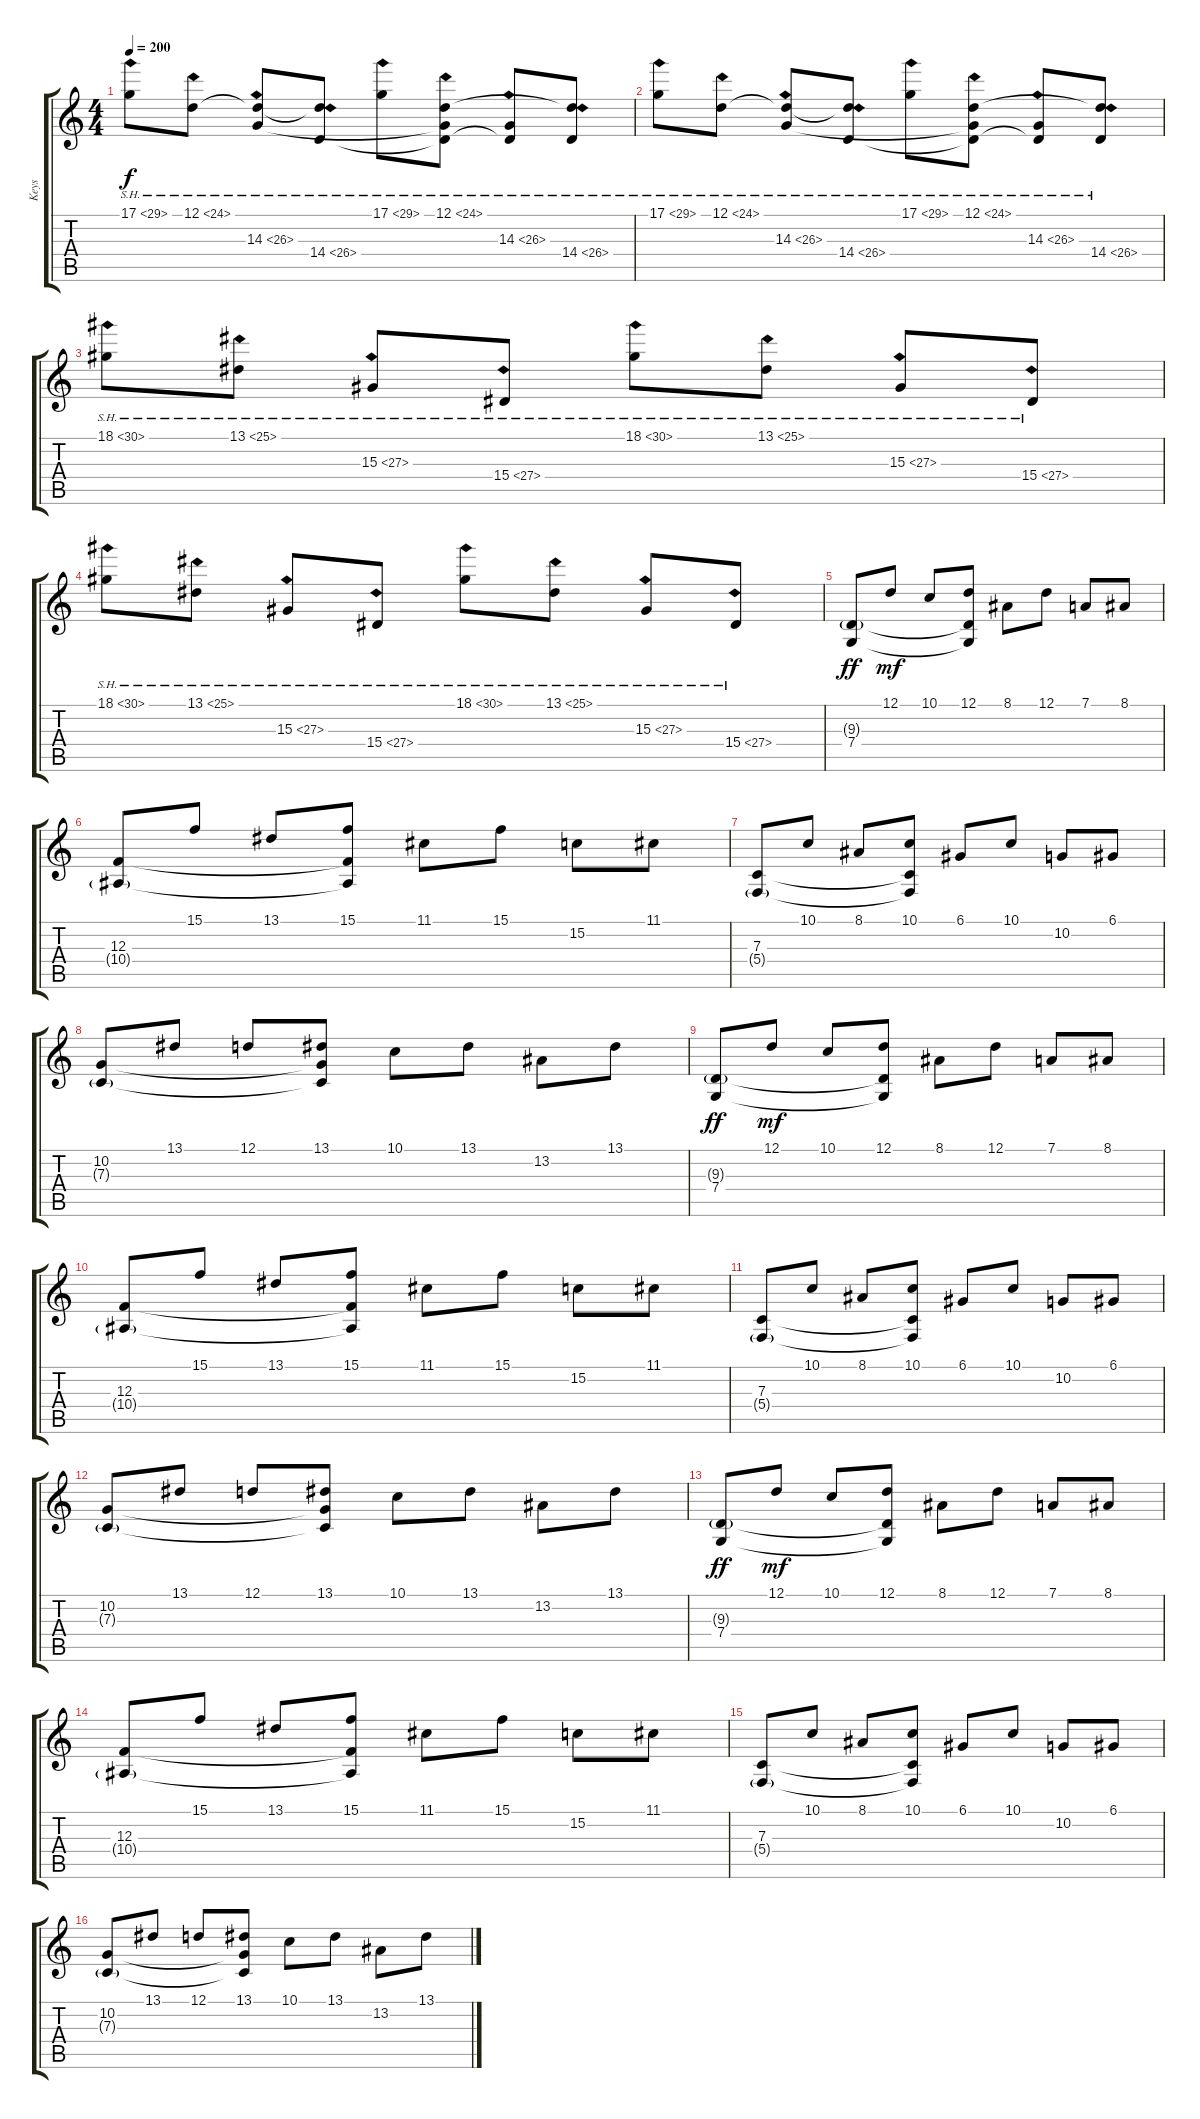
\track ("Keys" "Keys") {instrument pad1newage}
\staff {score tabs}
\tuning (D4 A3 F3 C3 G2 D2) {hide}
\ts (4 4)
\tempo 200
\clef g2
\ks c
17.1{sh 12}.8{dy f} 12.1{sh 12}.8 (12.1{t} 14.3{sh 12}).8 (12.1{t} 14.4{sh 12}).8 17.1{sh 12}.8 (12.1{sh 12} 14.3{t} 14.4{t}).8 (14.3{sh 12} 14.4{t}).8 (12.1{t} 14.4{sh 12}).8 |
17.1{sh 12}.8 12.1{sh 12}.8 (12.1{t} 14.3{sh 12}).8 (12.1{t} 14.4{sh 12}).8 17.1{sh 12}.8 (12.1{sh 12} 14.3{t} 14.4{t}).8 (14.3{sh 12} 14.4{t}).8 (12.1{t} 14.4{sh 12}).8 |
18.1{sh 12}.8 13.1{sh 12}.8 15.3{sh 12}.8 15.4{sh 12}.8 18.1{sh 12}.8 13.1{sh 12}.8 15.3{sh 12}.8 15.4{sh 12}.8 |
18.1{sh 12}.8 13.1{sh 12}.8 15.3{sh 12}.8 15.4{sh 12}.8 18.1{sh 12}.8 13.1{sh 12}.8 15.3{sh 12}.8 15.4{sh 12}.8 |
(9.3{g} 7.4).8{dy ff} 12.1.8{dy mf} 10.1.8 (12.1 9.3{t} 7.4{t}).8 8.1.8 12.1.8 7.1.8 8.1.8 |
(12.3 10.4{g}).8 15.1.8 13.1.8 (15.1 12.3{t} 10.4{t}).8 11.1.8 15.1.8 15.2.8 11.1.8 |
(7.3 5.4{g}).8 10.1.8 8.1.8 (10.1 7.3{t} 5.4{t}).8 6.1.8 10.1.8 10.2.8 6.1.8 |
(10.2 7.3{g}).8 13.1.8 12.1.8 (13.1 10.2{t} 7.3{t}).8 10.1.8 13.1.8 13.2.8 13.1.8 |
(9.3{g} 7.4).8{dy ff} 12.1.8{dy mf} 10.1.8 (12.1 9.3{t} 7.4{t}).8 8.1.8 12.1.8 7.1.8 8.1.8 |
(12.3 10.4{g}).8 15.1.8 13.1.8 (15.1 12.3{t} 10.4{t}).8 11.1.8 15.1.8 15.2.8 11.1.8 |
(7.3 5.4{g}).8 10.1.8 8.1.8 (10.1 7.3{t} 5.4{t}).8 6.1.8 10.1.8 10.2.8 6.1.8 |
(10.2 7.3{g}).8 13.1.8 12.1.8 (13.1 10.2{t} 7.3{t}).8 10.1.8 13.1.8 13.2.8 13.1.8 |
(9.3{g} 7.4).8{dy ff} 12.1.8{dy mf} 10.1.8 (12.1 9.3{t} 7.4{t}).8 8.1.8 12.1.8 7.1.8 8.1.8 |
(12.3 10.4{g}).8 15.1.8 13.1.8 (15.1 12.3{t} 10.4{t}).8 11.1.8 15.1.8 15.2.8 11.1.8 |
(7.3 5.4{g}).8 10.1.8 8.1.8 (10.1 7.3{t} 5.4{t}).8 6.1.8 10.1.8 10.2.8 6.1.8 |
(10.2 7.3{g}).8 13.1.8 12.1.8 (13.1 10.2{t} 7.3{t}).8 10.1.8 13.1.8 13.2.8 13.1.8
